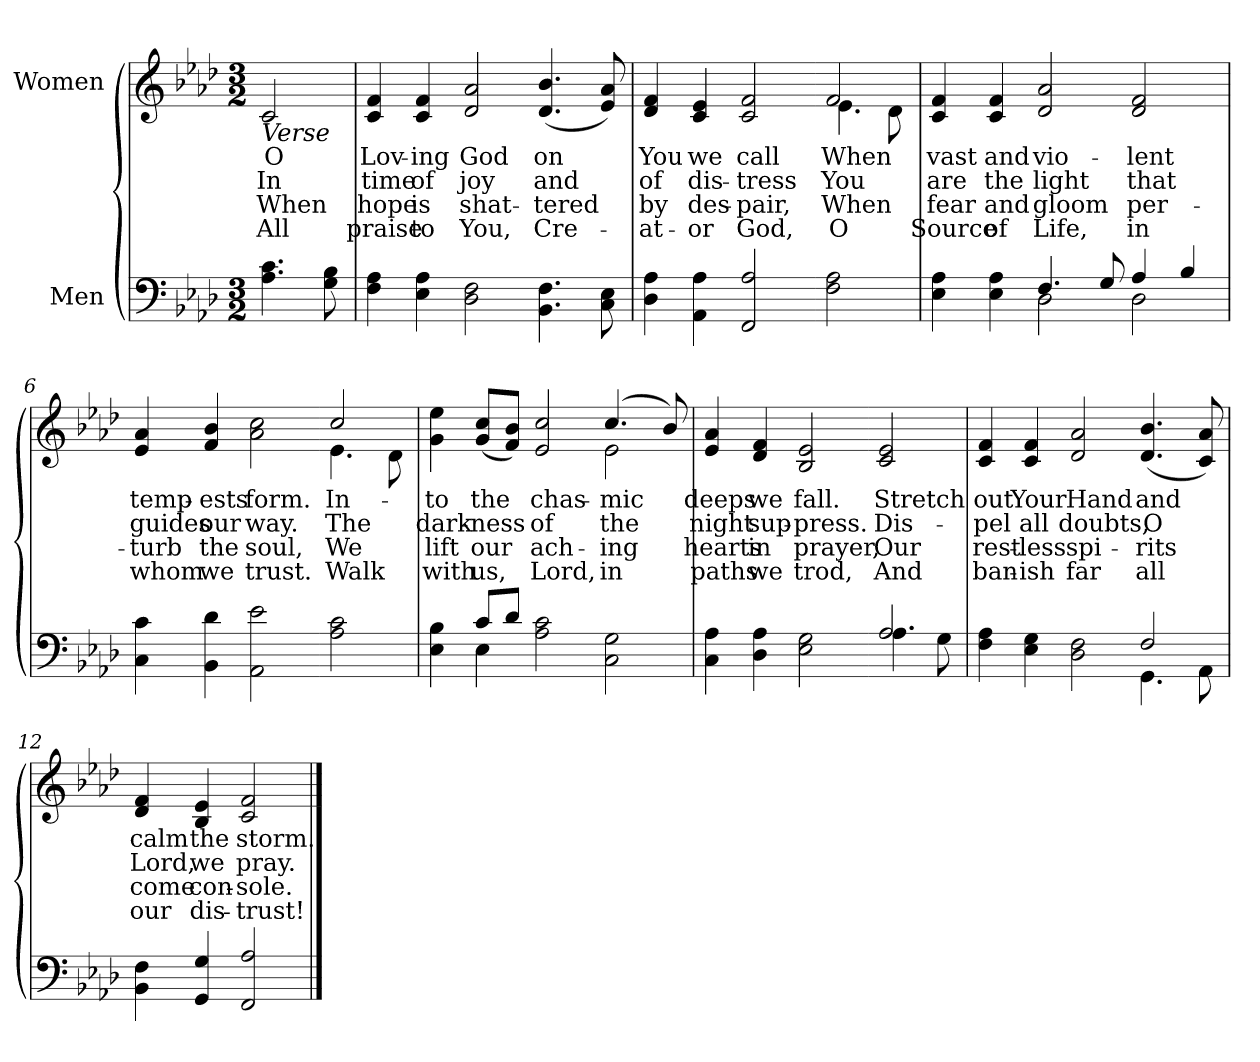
**kern	**kern	**text	**text	**text	**text
*part2	*part1	*part1	*part1	*part1	*part1
*staff2	*staff1	*staff1	*staff1	*staff1	*staff1
*I"Men	*I"Women	*	*	*	*
*clefF4	*clefG2	*	*	*	*
*k[b-e-a-d-]	*k[b-e-a-d-]	*	*	*	*
*M3/2	*M3/2	*	*	*	*
=1	=1	=1	=1	=1	=1
!	!LO:TX:b:i:t=Verse	!	!	!	!
!	!	!LO:LY:b	!LO:LY:b	!LO:LY:b	!LO:LY:b
4.A-\ 4.c\	2c/	O	In	When	All
8G\ 8B-\	.	.	.	.	.
=2	=2	=2	=2	=2	=2
!	!	!LO:LY:b	!LO:LY:b	!LO:LY:b	!LO:LY:b
4F\ 4A-\	4c/ 4f/	Lov-	time	hope	praise
!	!	!LO:LY:b	!LO:LY:b	!LO:LY:b	!LO:LY:b
4E-\ 4A-\	4c/ 4f/	-ing	of	is	to
!	!	!LO:LY:b	!LO:LY:b	!LO:LY:b	!LO:LY:b
2D-\ 2F\	2d-/ 2a-/	God	joy	shat-	You,
!	!	!LO:LY:b	!LO:LY:b	!LO:LY:b	!LO:LY:b
4.BB-\ 4.F\	(>4.d-/ 4.b-/	on	and	-tered	Cre-
8C\ 8E-\	8e-/ 8a-/)	.	.	.	.
=3	=3	=3	=3	=3	=3
!	!	!LO:LY:b	!LO:LY:b	!LO:LY:b	!LO:LY:b
4D-\ 4A-\	4d-/ 4f/	You	of	by	-at-
!	!	!LO:LY:b	!LO:LY:b	!LO:LY:b	!LO:LY:b
4AA-\ 4A-\	4c/ 4e-/	we	dis-	des-	-or
!	!	!LO:LY:b	!LO:LY:b	!LO:LY:b	!LO:LY:b
2FF/ 2A-/	2c/ 2f/	call	-tress	-pair,	God,
!!LO:LB:g=z
=4-	=4-	=4-	=4-	=4-	=4-
!	!	!LO:LY:b	!LO:LY:b	!LO:LY:b	!LO:LY:b
*	*^	*	*	*	*
2F\ 2A-\	2f/	4.e-\	When	You	When	O
.	.	8d-\	.	.	.	.
=5	=5	=5	=5	=5	=5	=5
*^	*	*	*	*	*	*
!	!	!	!	!LO:LY:b	!LO:LY:b	!LO:LY:b	!LO:LY:b
*	*	*v	*v	*	*	*	*
4E-\ 4A-\	2ryy	4c/ 4f/	vast	are	fear	Source
!	!	!	!LO:LY:b	!LO:LY:b	!LO:LY:b	!LO:LY:b
4E-\ 4A-\	.	4c/ 4f/	and	the	and	of
!	!	!	!LO:LY:b	!LO:LY:b	!LO:LY:b	!LO:LY:b
4.F/	2D-\	2d-/ 2a-/	vio-	light	gloom	Life,
8G/	.	.	.	.	.	.
!	!	!	!LO:LY:b	!LO:LY:b	!LO:LY:b	!LO:LY:b
4A-/	2D-\	2d-/ 2f/	-lent	that	per-	in
4B-/	.	.	.	.	.	.
*v	*v	*	*	*	*	*
=6	=6	=6	=6	=6	=6
!	!	!LO:LY:b	!LO:LY:b	!LO:LY:b	!LO:LY:b
4C\ 4c\	4e-/ 4a-/	temp-	guides	-turb	whom
!	!	!LO:LY:b	!LO:LY:b	!LO:LY:b	!LO:LY:b
4BB-\ 4d-\	4f/ 4b-/	-ests	our	the	we
!	!	!LO:LY:b	!LO:LY:b	!LO:LY:b	!LO:LY:b
2AA-\ 2e-\	2a-\ 2cc\	form.	way.	soul,	trust.
!!LO:LB:g=z
=7-	=7-	=7-	=7-	=7-	=7-
!	!	!LO:LY:b	!LO:LY:b	!LO:LY:b	!LO:LY:b
*	*^	*	*	*	*
2A-\ 2c\	2cc/	4.e-\	In-	The	We	Walk
.	.	8d-\	.	.	.	.
=8	=8	=8	=8	=8	=8	=8
*^	*	*	*	*	*	*
!	!	!	!	!LO:LY:b	!LO:LY:b	!LO:LY:b	!LO:LY:b
4E-\ 4B-\	4ryy	4g\ 4ee-\	1ryy	-to	dark-	lift	with
!	!	!	!	!LO:LY:b	!LO:LY:b	!LO:LY:b	!LO:LY:b
8c/L	4E-\	(>8g/ 8cc/L	.	the	-ness	our	us,
8d-/J	.	8f/ 8b-/J)	.	.	.	.	.
!	!	!	!	!LO:LY:b	!LO:LY:b	!LO:LY:b	!LO:LY:b
2A-\ 2c\	1ryy	2e-/ 2cc/	.	chas-	of	ach-	Lord,
!	!	!	!	!LO:LY:b	!LO:LY:b	!LO:LY:b	!LO:LY:b
2C\ 2G\	.	(>4.cc/	2e-\	-mic	the	-ing	in
.	.	8b-/)	.	.	.	.	.
*v	*v	*	*	*	*	*	*
*	*v	*v	*	*	*	*
=9	=9	=9	=9	=9	=9
!	!	!LO:LY:b	!LO:LY:b	!LO:LY:b	!LO:LY:b
4C\ 4A-\	4e-/ 4a-/	deeps	night	hearts	paths
!	!	!LO:LY:b	!LO:LY:b	!LO:LY:b	!LO:LY:b
4D-\ 4A-\	4d-/ 4f/	we	sup-	in	we
!	!	!LO:LY:b	!LO:LY:b	!LO:LY:b	!LO:LY:b
2E-\ 2G\	2B-/ 2e-/	fall.	-press.	prayer,	trod,
!!LO:LB:g=z
=10-	=10-	=10-	=10-	=10-	=10-
*^	*	*	*	*	*
!	!	!	!LO:LY:b	!LO:LY:b	!LO:LY:b	!LO:LY:b
2A-/	4.A-\	2c/ 2e-/	Stretch	Dis-	Our	And
.	8G\	.	.	.	.	.
=11	=11	=11	=11	=11	=11	=11
!	!	!	!LO:LY:b	!LO:LY:b	!LO:LY:b	!LO:LY:b
4F\ 4A-\	1ryy	4c/ 4f/	out	-pel	rest-	ban-
!	!	!	!LO:LY:b	!LO:LY:b	!LO:LY:b	!LO:LY:b
4E-\ 4G\	.	4c/ 4f/	Your	all	-less	-ish
!	!	!	!LO:LY:b	!LO:LY:b	!LO:LY:b	!LO:LY:b
2D-\ 2F\	.	2d-/ 2a-/	Hand	doubts,	spi-	far
!	!	!	!LO:LY:b	!LO:LY:b	!LO:LY:b	!LO:LY:b
2F/	4.GG\	(>4.d-/ 4.b-/	and	O	-rits	all
.	8AA-\	8c/ 8a-/)	.	.	.	.
=12	=12	=12	=12	=12	=12	=12
!	!	!	!LO:LY:b	!LO:LY:b	!LO:LY:b	!LO:LY:b
*v	*v	*	*	*	*	*
4BB-\ 4F\	4d-/ 4f/	calm	Lord,	come	our
!	!	!LO:LY:b	!LO:LY:b	!LO:LY:b	!LO:LY:b
4GG/ 4G/	4B-/ 4e-/	the	we	con-	dis-
!	!	!LO:LY:b	!LO:LY:b	!LO:LY:b	!LO:LY:b
2FF/ 2A-/	2c/ 2f/	storm.	pray.	-sole.	-trust!
==	==	==	==	==	==
*-	*-	*-	*-	*-	*-
